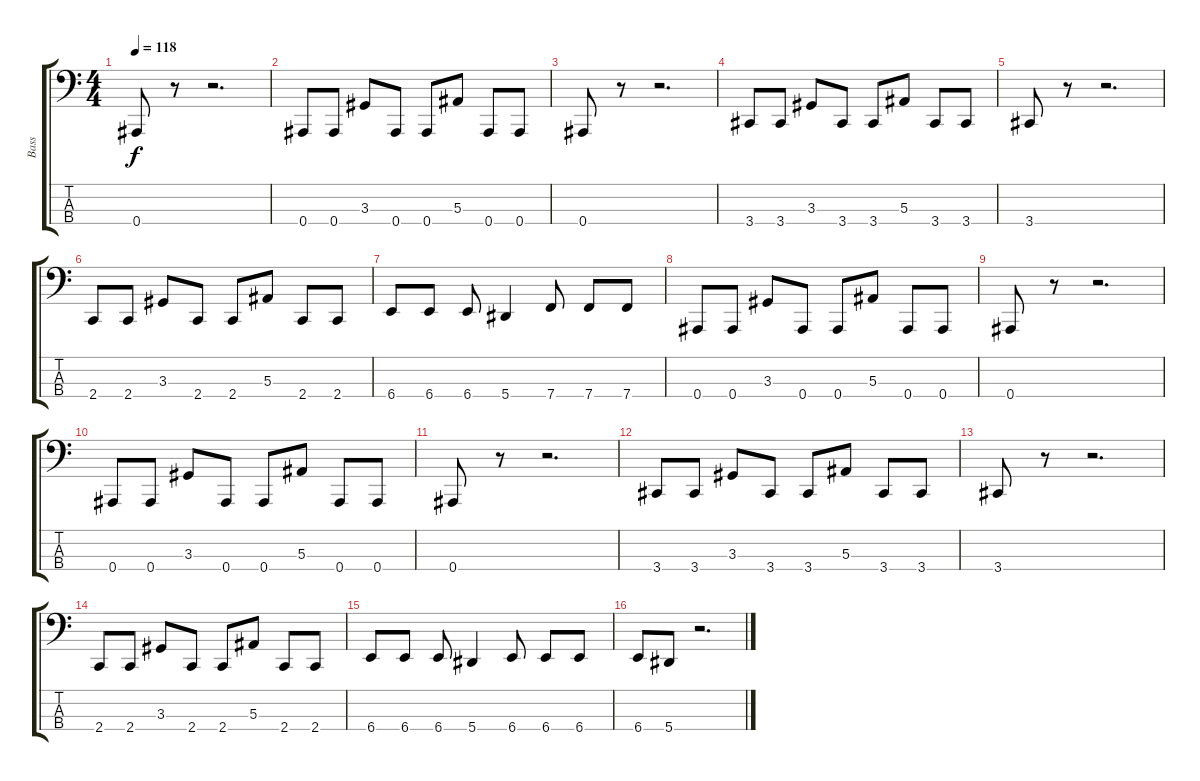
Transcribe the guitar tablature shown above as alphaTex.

\track ("Bass" "Bass") {instrument electricbassfinger}
\staff {score tabs}
\tuning (F2 Bb1 F1 Bb0) {hide}
\ts (4 4)
\tempo 118
\clef f4
\ks c
0.4.8{dy f} r.8 r.2{d} |
0.4.8 0.4.8 3.3.8 0.4.8 0.4.8 5.3.8 0.4.8 0.4.8 |
0.4.8 r.8 r.2{d} |
3.4.8 3.4.8 3.3.8 3.4.8 3.4.8 5.3.8 3.4.8 3.4.8 |
3.4.8 r.8 r.2{d} |
2.4.8 2.4.8 3.3.8 2.4.8 2.4.8 5.3.8 2.4.8 2.4.8 |
6.4.8 6.4.8 6.4.8 5.4.4 7.4.8 7.4.8 7.4.8 |
0.4.8 0.4.8 3.3.8 0.4.8 0.4.8 5.3.8 0.4.8 0.4.8 |
0.4.8 r.8 r.2{d} |
0.4.8 0.4.8 3.3.8 0.4.8 0.4.8 5.3.8 0.4.8 0.4.8 |
0.4.8 r.8 r.2{d} |
3.4.8 3.4.8 3.3.8 3.4.8 3.4.8 5.3.8 3.4.8 3.4.8 |
3.4.8 r.8 r.2{d} |
2.4.8 2.4.8 3.3.8 2.4.8 2.4.8 5.3.8 2.4.8 2.4.8 |
6.4.8 6.4.8 6.4.8 5.4.4 6.4.8 6.4.8 6.4.8 |
6.4.8 5.4.8 r.2{d}
